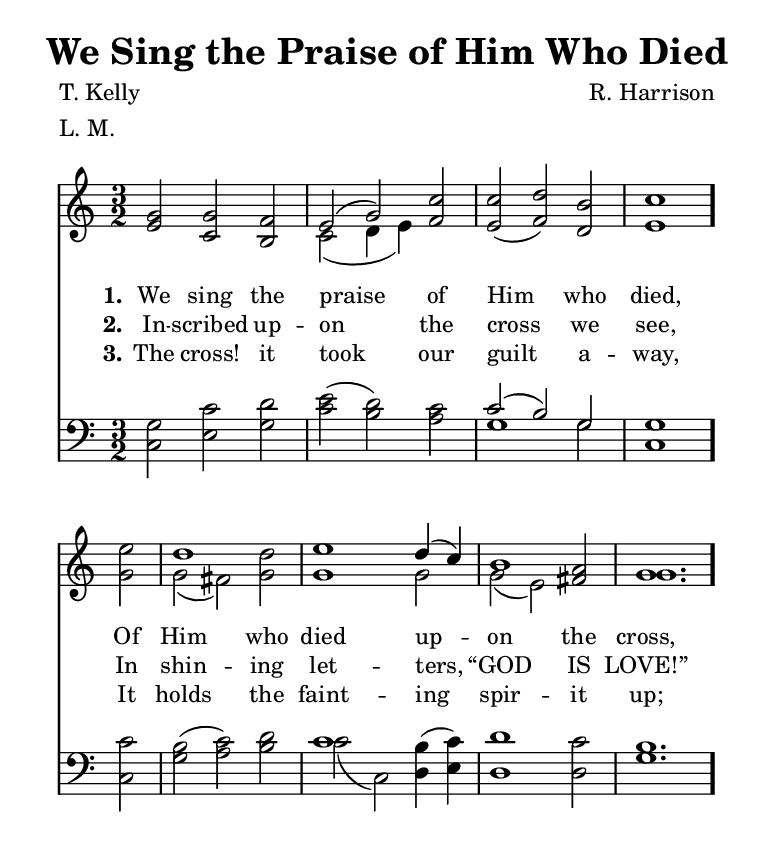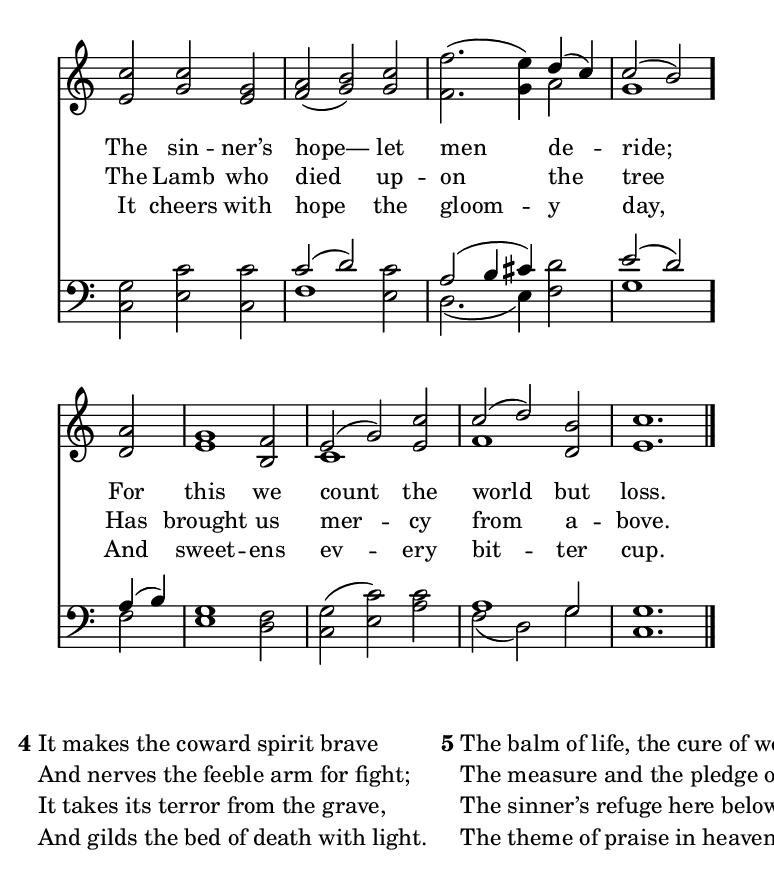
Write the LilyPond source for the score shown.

\include "common/global.ily"
\paper {
  \include "common/paper.ily"
  ragged-bottom = ##t
  %ragged-last-bottom = ##t
  systems-per-page = #(cond (is-eogsized 3) (#t #f))
  %page-count = ##f
}

\header{
  hymnnumber = "131"
  title = "We Sing the Praise of Him Who Died"
  tunename = "Warrington"
  meter = "L. M."
  poet = "T. Kelly"
  composer = "R. Harrison"
  %copyright = ""
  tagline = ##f
}

% for fermata in MIDI
ta = { \tempo 2=80 }
tb = { \tempo 2=40 }

global = {
  \include "common/overrides.ily"
  \override Staff.TimeSignature.style = #'numbered
  \time 3/2
  \override Score.MetronomeMark.transparent = ##t % hide all fermata changes too
  \ta
  \key c \major
  %\partial 4
  \autoBeamOff
}

notesSoprano = {
\global
\relative c'' {

g2 g f | e( g) c | c( d) b | c1
e2 | d1 d2 | e1 d4( c) | b1 a2 | g1. |
c2 c g | a( b) c | f2.( e4) d( c) | c2( b)
a | g1 f2 | e( g) c | c( d) b | c1. |

  \bar "|."

}
}

notesAlto = {
\global
\relative e' {

e2 c b | c( d4 e) f2 | e( f) d | e1
g2 | g( fis) g | g1 g2 | g( e) fis | g1. |
e2 g e | f( g) g | f2.( g4) a2 | g1
d2 | e1 b2 | c1 e2 | f1 d2 | e1. |

}
}

notesTenor = {
\global
\relative a {

g2 c d | e( d) c | c( b) g | g1
c2 | b( c) d | c1 b4( c) | d1 c2 | b1. |
g2 c c | c( d) c | a( b4 cis) d2 | e( d)
a4( b) | g1 f2 | g( c) c | a1 g2 | g1. |

}
}

notesBass = {
\global
\relative f {

c2 e g | c( b) a | g1 g2 | c,1
c2 | g'( a) b | c( c,) d4( e) | d1 d2 | g1. |
c,2 e c | f1 e2 | d2.( e4) f2 | g1
f2 | e1 d2 | c( e) a | f( d) g | c,1. |

}
}

wordsA = \lyricmode {
\set stanza = "1."

We sing the praise of Him who died, \bar "."
Of Him who died up -- on the cross, \bar "."
The sin -- ner’s hope— let men de -- ride; \bar "."
For this we count the world but loss. \bar "."

}

wordsB = \lyricmode {
\set stanza = "2."

In -- scribed up -- on the cross we see,
In shin -- ing let -- ters, “GOD IS LOVE!”
The Lamb who died up -- on the tree
Has brought us mer -- cy from a -- bove.

}

wordsC = \lyricmode {
\set stanza = "3."

The cross! it took our guilt a -- way,
It holds the faint -- ing spir -- it up;
It cheers with hope the gloom -- y day,
And sweet -- ens ev -- ery bit -- ter cup.

}

wordsD = \markuplist {

\line { It makes the coward spirit brave }
\line { And nerves the feeble arm for fight; }
\line { It takes its terror from the grave, }
\line { And gilds the bed of death with light. }

}

wordsE = \markuplist {

\line { The balm of life, the cure of woe, }
\line { The measure and the pledge of love, }
\line { The sinner’s refuge here below, }
\line { The theme of praise in heaven above. }

}

\score {
  \context ChoirStaff <<
    \context Staff = upper <<
      \set Staff.autoBeaming = ##f
      \set ChoirStaff.systemStartDelimiter = #'SystemStartBar
      \set ChoirStaff.printPartCombineTexts = ##f
      \partcombine #'(2 . 9) \notesSoprano \notesAlto
      \context NullVoice = sopranos { \voiceOne << \notesSoprano >> }
      \context NullVoice = altos { \voiceTwo << \notesAlto >> }
      \context Lyrics = one   \lyricsto sopranos \wordsA
      \context Lyrics = two   \lyricsto sopranos \wordsB
      \context Lyrics = three \lyricsto sopranos \wordsC
    >>
    \context Staff = men <<
      \set Staff.autoBeaming = ##f
      \clef bass
      \set ChoirStaff.printPartCombineTexts = ##f
      \partcombine #'(2 . 9) \notesTenor \notesBass
      \context NullVoice = tenors { \voiceOne << \notesTenor >> }
      \context NullVoice = basses { \voiceTwo << \notesBass >> }
    >>
  >>
  \layout {
    \include "common/layout.ily"
  }
  \midi{
    \include "common/midi.ily"
  }
}

\noPageBreak

\markup { \fill-line {
  \hspace #0.1
  \line{ \bold 4 \column { \wordsD } }
  \hspace #0.1
  \line{ \bold 5 \column { \wordsE } }
  \hspace #0.1
} }

\version "2.19.49"  % necessary for upgrading to future LilyPond versions.

% vi:set et ts=2 sw=2 ai nocindent syntax=lilypond:
